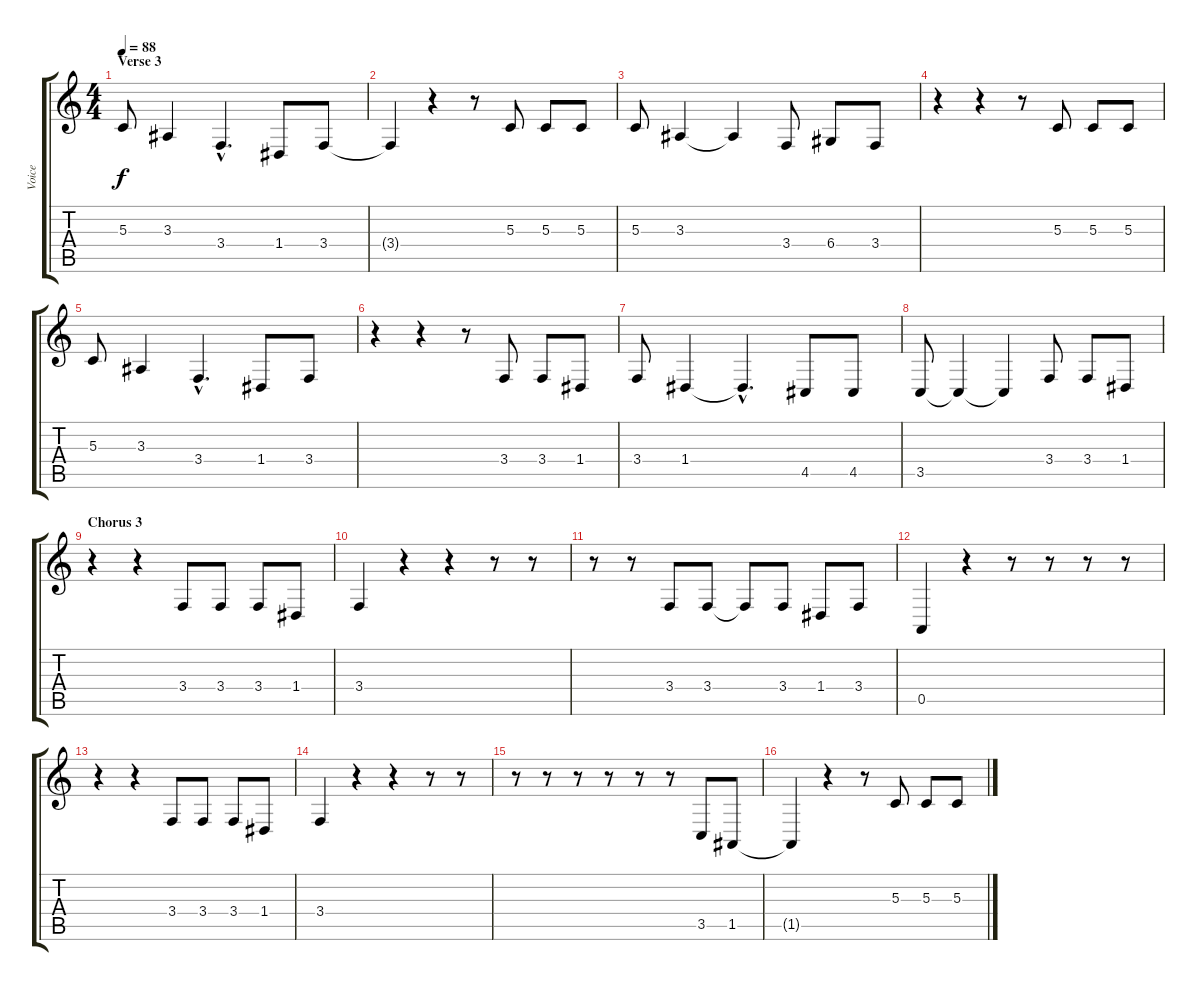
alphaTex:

\track ("Voice" "Voice") {instrument clarinet}
\staff {score tabs}
\tuning (E4 B3 G3 D3 A2 E2) {hide}
\ts (4 4)
\section ("" "Verse 3")
\tempo 88
\clef g2
\ks c
5.3.8{dy f} 3.3.4 3.4{hac}.4{d} 1.4.8 3.4.8 |
3.4{t}.4 r.4 r.8 5.3.8 5.3.8 5.3.8 |
5.3.8 3.3.4 3.3{t}.4 3.4.8 6.4.8 3.4.8 |
r.4 r.4 r.8 5.3.8 5.3.8 5.3.8 |
5.3.8 3.3.4 3.4{hac}.4{d} 1.4.8 3.4.8 |
r.4 r.4 r.8 3.4.8 3.4.8 1.4.8 |
3.4.8 1.4.4 1.4{hac t}.4{d} 4.5.8 4.5.8 |
3.5.8 3.5{t}.4 3.5{t}.4 3.4.8 3.4.8 1.4.8 |
\section ("" "Chorus 3")
r.4 r.4 3.4.8 3.4.8 3.4.8 1.4.8 |
3.4.4 r.4 r.4 r.8 r.8 |
r.8 r.8 3.4.8 3.4.8 3.4{t}.8 3.4.8 1.4.8 3.4.8 |
0.5.4 r.4 r.8 r.8 r.8 r.8 |
r.4 r.4 3.4.8 3.4.8 3.4.8 1.4.8 |
3.4.4 r.4 r.4 r.8 r.8 |
r.8 r.8 r.8 r.8 r.8 r.8 3.5.8 1.5.8 |
1.5{t}.4 r.4 r.8 5.3.8 5.3.8 5.3.8
